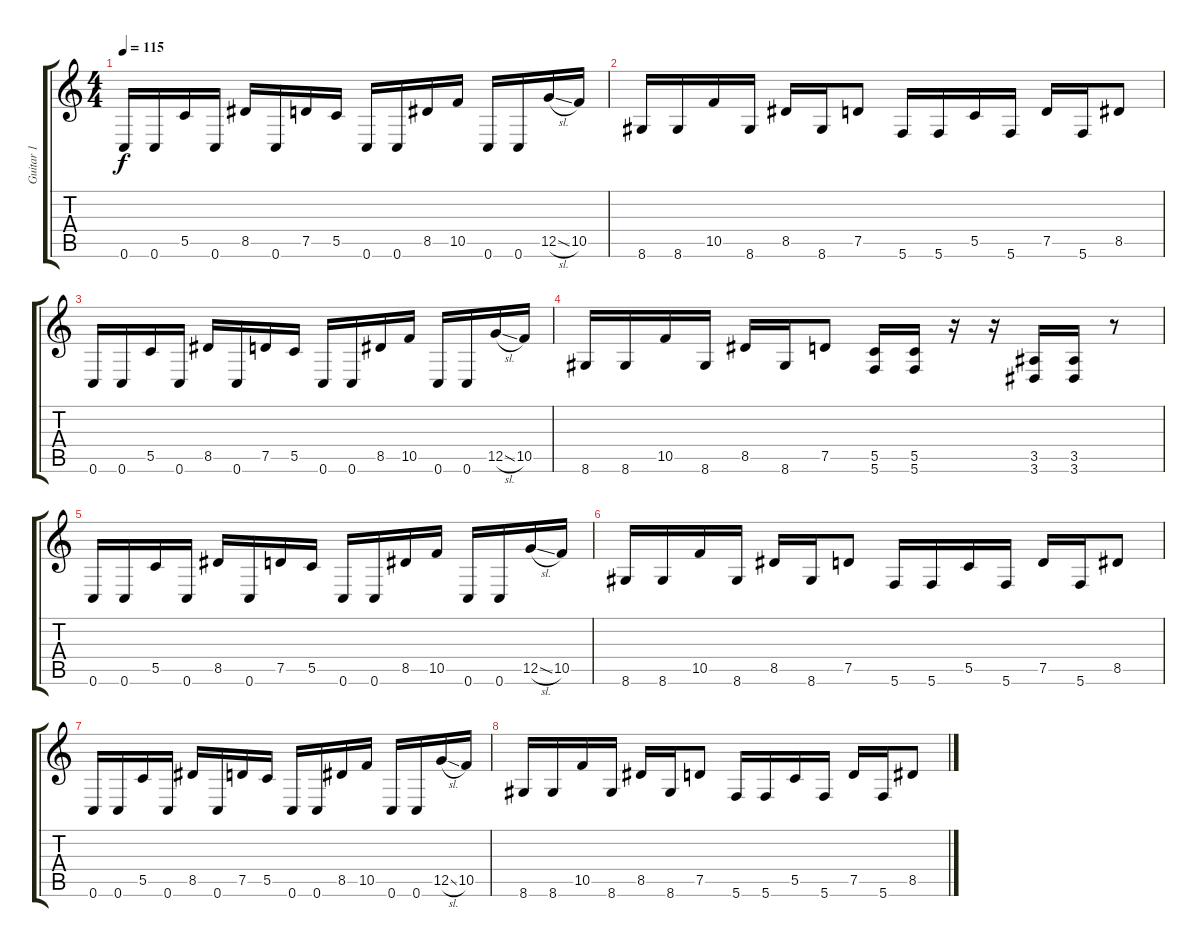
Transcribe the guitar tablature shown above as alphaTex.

\track ("Guitar 1" "Guitar 1") {instrument distortionguitar}
\staff {score tabs}
\tuning (D4 A3 F3 C3 G2 C2) {hide}
\ts (4 4)
\tempo 115
\clef g2
\ks c
0.6.16{dy f} 0.6.16 5.5.16 0.6.16 8.5.16 0.6.16 7.5.16 5.5.16 0.6.16 0.6.16 8.5.16 10.5.16 0.6.16 0.6.16 12.5{sl}.16 10.5.16 |
8.6.16 8.6.16 10.5.16 8.6.16 8.5.16 8.6.16 7.5.8 5.6.16 5.6.16 5.5.16 5.6.16 7.5.16 5.6.16 8.5.8 |
0.6.16 0.6.16 5.5.16 0.6.16 8.5.16 0.6.16 7.5.16 5.5.16 0.6.16 0.6.16 8.5.16 10.5.16 0.6.16 0.6.16 12.5{sl}.16 10.5.16 |
8.6.16 8.6.16 10.5.16 8.6.16 8.5.16 8.6.16 7.5.8 (5.5 5.6).16 (5.5 5.6).16 r.16 r.16 (3.5 3.6).16 (3.5 3.6).16 r.8 |
0.6.16 0.6.16 5.5.16 0.6.16 8.5.16 0.6.16 7.5.16 5.5.16 0.6.16 0.6.16 8.5.16 10.5.16 0.6.16 0.6.16 12.5{sl}.16 10.5.16 |
8.6.16 8.6.16 10.5.16 8.6.16 8.5.16 8.6.16 7.5.8 5.6.16 5.6.16 5.5.16 5.6.16 7.5.16 5.6.16 8.5.8 |
0.6.16 0.6.16 5.5.16 0.6.16 8.5.16 0.6.16 7.5.16 5.5.16 0.6.16 0.6.16 8.5.16 10.5.16 0.6.16 0.6.16 12.5{sl}.16 10.5.16 |
8.6.16 8.6.16 10.5.16 8.6.16 8.5.16 8.6.16 7.5.8 5.6.16 5.6.16 5.5.16 5.6.16 7.5.16 5.6.16 8.5.8
